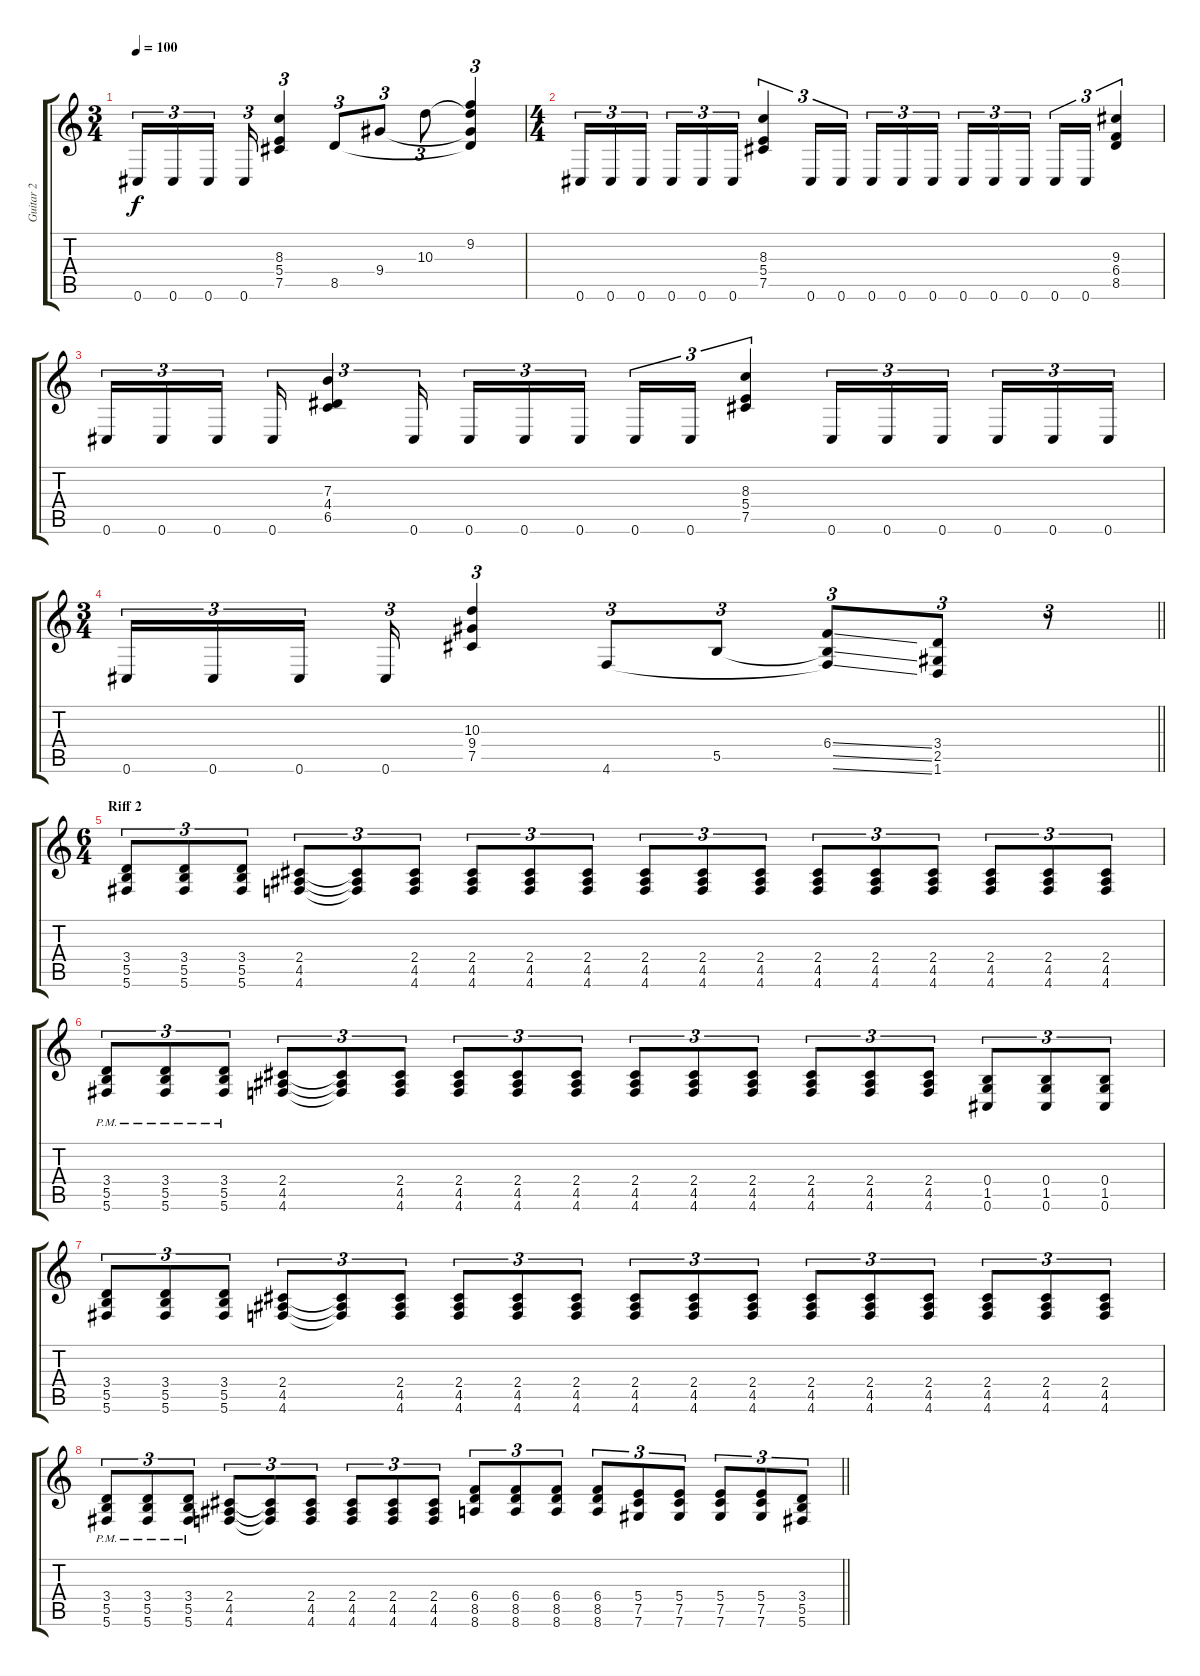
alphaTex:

\track ("Guitar 2" "Guitar 2") {instrument overdrivenguitar}
\staff {score tabs}
\tuning (Db4 Ab3 E3 B2 Gb2 Db2) {hide}
\ts (3 4)
\tempo 100
\clef g2
\ks c
0.6.16{tu (3 2) dy f} 0.6.16{tu (3 2)} 0.6.16{tu (3 2) beam splitsecondary} 0.6.16{tu (3 2)} (8.3 5.4 7.5).4{tu (3 2)} 8.5.8{tu (3 2)} 9.4.8{tu (3 2)} 10.3.8{tu (3 2)} (9.2 10.3{t} 9.4{t} 8.5{t}).4{tu (3 2)} |
\ts (4 4)
0.6.16{tu (3 2)} 0.6.16{tu (3 2)} 0.6.16{tu (3 2) beam splitsecondary} 0.6.16{tu (3 2)} 0.6.16{tu (3 2)} 0.6.16{tu (3 2)} (8.3 5.4 7.5).4{tu (3 2)} 0.6.16{tu (3 2)} 0.6.16{tu (3 2)} 0.6.16{tu (3 2)} 0.6.16{tu (3 2)} 0.6.16{tu (3 2) beam splitsecondary} 0.6.16{tu (3 2)} 0.6.16{tu (3 2)} 0.6.16{tu (3 2)} 0.6.16{tu (3 2)} 0.6.16{tu (3 2)} (9.3 6.4 8.5).4{tu (3 2)} |
0.6.16{tu (3 2)} 0.6.16{tu (3 2)} 0.6.16{tu (3 2) beam splitsecondary} 0.6.16{tu (3 2)} (7.3 4.4 6.5).4{tu (3 2)} 0.6.16{tu (3 2) beam splitsecondary} 0.6.16{tu (3 2)} 0.6.16{tu (3 2)} 0.6.16{tu (3 2)} 0.6.16{tu (3 2)} 0.6.16{tu (3 2)} (8.3 5.4 7.5).4{tu (3 2)} 0.6.16{tu (3 2)} 0.6.16{tu (3 2)} 0.6.16{tu (3 2) beam splitsecondary} 0.6.16{tu (3 2)} 0.6.16{tu (3 2)} 0.6.16{tu (3 2)} |
\ts (3 4)
\barLineRight lightlight
0.6.16{tu (3 2)} 0.6.16{tu (3 2)} 0.6.16{tu (3 2) beam splitsecondary} 0.6.16{tu (3 2)} (10.3 9.4 7.5).4{tu (3 2)} 4.6.8{tu (3 2)} 5.5.8{tu (3 2)} (6.4{ss} 5.5{ss t} 4.6{ss t}).8{tu (3 2)} (3.4 2.5 1.6).8{tu (3 2)} r.8{tu (3 2)} |
\ts (6 4)
\section ("" "Riff 2")
(3.4 5.5 5.6).8{tu (3 2)} (3.4 5.5 5.6).8{tu (3 2)} (3.4 5.5 5.6).8{tu (3 2)} (2.4 4.5 4.6).8{tu (3 2)} (2.4{t} 4.5{t} 4.6{t}).8{tu (3 2)} (2.4 4.5 4.6).8{tu (3 2)} (2.4 4.5 4.6).8{tu (3 2)} (2.4 4.5 4.6).8{tu (3 2)} (2.4 4.5 4.6).8{tu (3 2)} (2.4 4.5 4.6).8{tu (3 2)} (2.4 4.5 4.6).8{tu (3 2)} (2.4 4.5 4.6).8{tu (3 2)} (2.4 4.5 4.6).8{tu (3 2)} (2.4 4.5 4.6).8{tu (3 2)} (2.4 4.5 4.6).8{tu (3 2)} (2.4 4.5 4.6).8{tu (3 2)} (2.4 4.5 4.6).8{tu (3 2)} (2.4 4.5 4.6).8{tu (3 2)} |
(3.4{pm} 5.5{pm} 5.6{pm}).8{tu (3 2)} (3.4{pm} 5.5{pm} 5.6{pm}).8{tu (3 2)} (3.4{pm} 5.5{pm} 5.6{pm}).8{tu (3 2)} (2.4 4.5 4.6).8{tu (3 2)} (2.4{t} 4.5{t} 4.6{t}).8{tu (3 2)} (2.4 4.5 4.6).8{tu (3 2)} (2.4 4.5 4.6).8{tu (3 2)} (2.4 4.5 4.6).8{tu (3 2)} (2.4 4.5 4.6).8{tu (3 2)} (2.4 4.5 4.6).8{tu (3 2)} (2.4 4.5 4.6).8{tu (3 2)} (2.4 4.5 4.6).8{tu (3 2)} (2.4 4.5 4.6).8{tu (3 2)} (2.4 4.5 4.6).8{tu (3 2)} (2.4 4.5 4.6).8{tu (3 2)} (0.4 1.5 0.6).8{tu (3 2)} (0.4 1.5 0.6).8{tu (3 2)} (0.4 1.5 0.6).8{tu (3 2)} |
(3.4 5.5 5.6).8{tu (3 2)} (3.4 5.5 5.6).8{tu (3 2)} (3.4 5.5 5.6).8{tu (3 2)} (2.4 4.5 4.6).8{tu (3 2)} (2.4{t} 4.5{t} 4.6{t}).8{tu (3 2)} (2.4 4.5 4.6).8{tu (3 2)} (2.4 4.5 4.6).8{tu (3 2)} (2.4 4.5 4.6).8{tu (3 2)} (2.4 4.5 4.6).8{tu (3 2)} (2.4 4.5 4.6).8{tu (3 2)} (2.4 4.5 4.6).8{tu (3 2)} (2.4 4.5 4.6).8{tu (3 2)} (2.4 4.5 4.6).8{tu (3 2)} (2.4 4.5 4.6).8{tu (3 2)} (2.4 4.5 4.6).8{tu (3 2)} (2.4 4.5 4.6).8{tu (3 2)} (2.4 4.5 4.6).8{tu (3 2)} (2.4 4.5 4.6).8{tu (3 2)} |
\barLineRight lightlight
(3.4{pm} 5.5{pm} 5.6{pm}).8{tu (3 2)} (3.4{pm} 5.5{pm} 5.6{pm}).8{tu (3 2)} (3.4{pm} 5.5{pm} 5.6{pm}).8{tu (3 2)} (2.4 4.5 4.6).8{tu (3 2)} (2.4{t} 4.5{t} 4.6{t}).8{tu (3 2)} (2.4 4.5 4.6).8{tu (3 2)} (2.4 4.5 4.6).8{tu (3 2)} (2.4 4.5 4.6).8{tu (3 2)} (2.4 4.5 4.6).8{tu (3 2)} (6.4 8.5 8.6).8{tu (3 2)} (6.4 8.5 8.6).8{tu (3 2)} (6.4 8.5 8.6).8{tu (3 2)} (6.4 8.5 8.6).8{tu (3 2)} (5.4 7.5 7.6).8{tu (3 2)} (5.4 7.5 7.6).8{tu (3 2)} (5.4 7.5 7.6).8{tu (3 2)} (5.4 7.5 7.6).8{tu (3 2)} (3.4 5.5 5.6).8{tu (3 2)}
